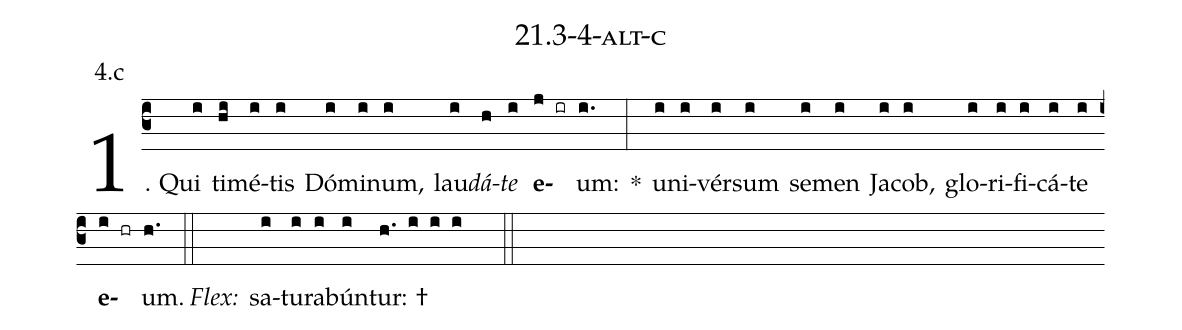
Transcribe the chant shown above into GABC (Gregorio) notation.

name: 21.3-4-alt-c;
annotation: 4.c;
%%
(c3)1. Qui(i) ti(hi)mé(i)tis(i) Dó(i)mi(i)num,(i) lau(i)<i>dá</i>(h)<i>te</i>(i) <b>e</b>(j ir)um:(i.) *(:) u(i)ni(i)vér(i)sum(i) se(i)men(i) Ja(i)cob,(i) glo(i)ri(i)fi(i)cá(i)te(i) <b>e</b>(i hr)um.(h.) (::)
<i>Flex:</i>()  sa(i)tu(i)ra(i)bún(i)tur: †(h. i i i  ::)

%E(i) u(i) o(i) u(i) a(i) e.(h.) (::)
